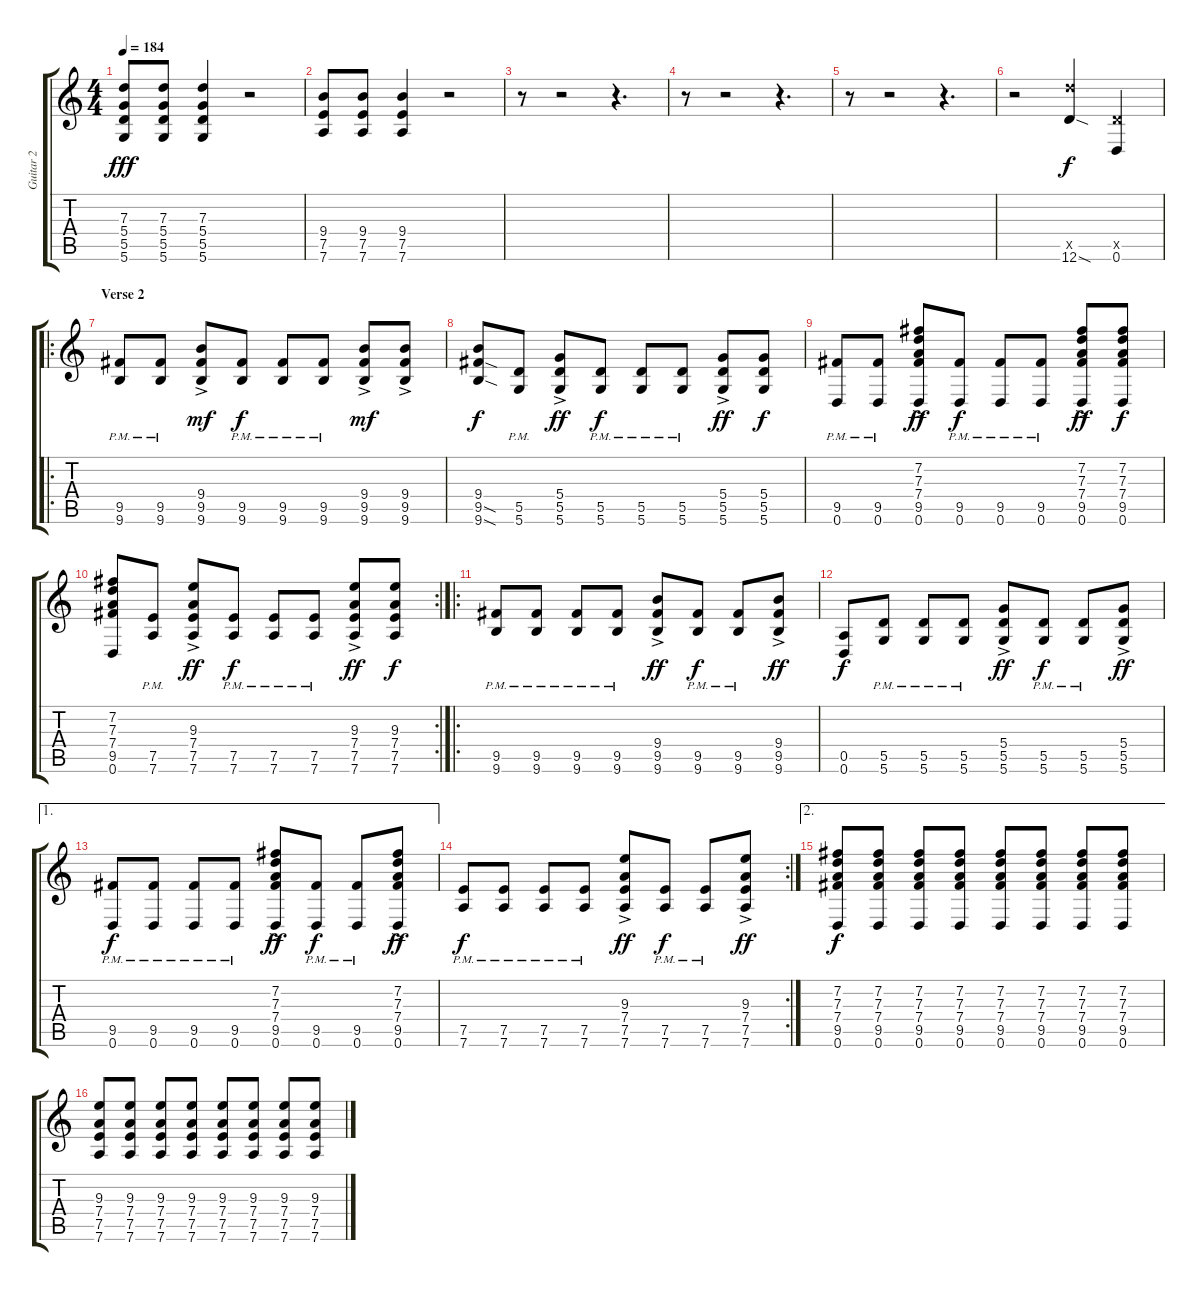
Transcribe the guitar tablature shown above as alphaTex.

\track ("Guitar 2" "Guitar 2") {instrument electricguitarclean}
\staff {score tabs}
\tuning (E4 B3 G3 D3 A2 D2) {hide}
\ts (4 4)
\tempo 184
\clef g2
\ks c
(7.3 5.4 5.5 5.6).8{dy fff} (7.3 5.4 5.5 5.6).8 (7.3 5.4 5.5 5.6).4 r.2 |
(9.4 7.5 7.6).8 (9.4 7.5 7.6).8 (9.4 7.5 7.6).4 r.2 |
r.8 r.2 r.4{d} |
r.8 r.2 r.4{d} |
r.8 r.2 r.4{d} |
r.2 (17.5{x} 12.6{sod}).4{dy f} (5.5{x} 0.6).4 |
\ro
\section ("" "Verse 2")
(9.5{pm} 9.6{pm}).8 (9.5{pm} 9.6{pm}).8 (9.4{ac} 9.5{ac} 9.6{ac}).8{dy mf} (9.5{pm} 9.6{pm}).8{dy f} (9.5{pm} 9.6{pm}).8 (9.5{pm} 9.6{pm}).8 (9.4{ac} 9.5{ac} 9.6{ac}).8{dy mf} (9.4{ac} 9.5{ac} 9.6{ac}).8 |
(9.4 9.5{sod} 9.6{sod}).8{dy f} (5.5{pm} 5.6{pm}).8 (5.4 5.5 5.6{ac}).8{dy ff} (5.5{pm} 5.6{pm}).8{dy f} (5.5{pm} 5.6{pm}).8 (5.5{pm} 5.6{pm}).8 (5.4 5.5 5.6{ac}).8{dy ff} (5.4 5.5 5.6).8{dy f} |
(9.5{pm} 0.6{pm}).8 (9.5{pm} 0.6{pm}).8 (7.2{ac} 7.3 7.4 9.5 0.6).8{dy ff} (9.5{pm} 0.6{pm}).8{dy f} (9.5{pm} 0.6{pm}).8 (9.5{pm} 0.6{pm}).8 (7.2 7.3 7.4{ac} 9.5 0.6).8{dy ff} (7.2 7.3 7.4 9.5 0.6).8{dy f} |
\rc 2
(7.2 7.3 7.4 9.5 0.6).8 (7.5{pm} 7.6{pm}).8 (9.3{ac} 7.4 7.5 7.6).8{dy ff} (7.5{pm} 7.6{pm}).8{dy f} (7.5{pm} 7.6{pm}).8 (7.5{pm} 7.6{pm}).8 (9.3 7.4{ac} 7.5 7.6).8{dy ff} (9.3 7.4 7.5 7.6).8{dy f} |
\ro
(9.5{pm} 9.6{pm}).8 (9.5{pm} 9.6{pm}).8 (9.5{pm} 9.6{pm}).8 (9.5{pm} 9.6{pm}).8 (9.4{ac} 9.5 9.6).8{dy ff} (9.5{pm} 9.6{pm}).8{dy f} (9.5{pm} 9.6{pm}).8 (9.4{ac} 9.5 9.6).8{dy ff} |
(0.5 0.6).8{dy f} (5.5{pm} 5.6{pm}).8 (5.5{pm} 5.6{pm}).8 (5.5{pm} 5.6{pm}).8 (5.4 5.5{ac} 5.6).8{dy ff} (5.5{pm} 5.6{pm}).8{dy f} (5.5{pm} 5.6{pm}).8 (5.4 5.5{ac} 5.6).8{dy ff} |
\ae 1
(9.5{pm} 0.6{pm}).8{dy f} (9.5{pm} 0.6{pm}).8 (9.5{pm} 0.6{pm}).8 (9.5{pm} 0.6{pm}).8 (7.2{ac} 7.3 7.4 9.5 0.6).8{dy ff} (9.5{pm} 0.6{pm}).8{dy f} (9.5{pm} 0.6{pm}).8 (7.2{ac} 7.3 7.4 9.5 0.6).8{dy ff} |
\rc 2
(7.5{pm} 7.6{pm}).8{dy f} (7.5{pm} 7.6{pm}).8 (7.5{pm} 7.6{pm}).8 (7.5{pm} 7.6{pm}).8 (9.3{ac} 7.4 7.5 7.6).8{dy ff} (7.5{pm} 7.6{pm}).8{dy f} (7.5{pm} 7.6{pm}).8 (9.3{ac} 7.4 7.5 7.6).8{dy ff} |
\ae 2
(7.2 7.3 7.4 9.5 0.6).8{dy f} (7.2 7.3 7.4 9.5 0.6).8 (7.2 7.3 7.4 9.5 0.6).8 (7.2 7.3 7.4 9.5 0.6).8 (7.2 7.3 7.4 9.5 0.6).8 (7.2 7.3 7.4 9.5 0.6).8 (7.2 7.3 7.4 9.5 0.6).8 (7.2 7.3 7.4 9.5 0.6).8 |
(9.3 7.4 7.5 7.6).8 (9.3 7.4 7.5 7.6).8 (9.3 7.4 7.5 7.6).8 (9.3 7.4 7.5 7.6).8 (9.3 7.4 7.5 7.6).8 (9.3 7.4 7.5 7.6).8 (9.3 7.4 7.5 7.6).8 (9.3 7.4 7.5 7.6).8
